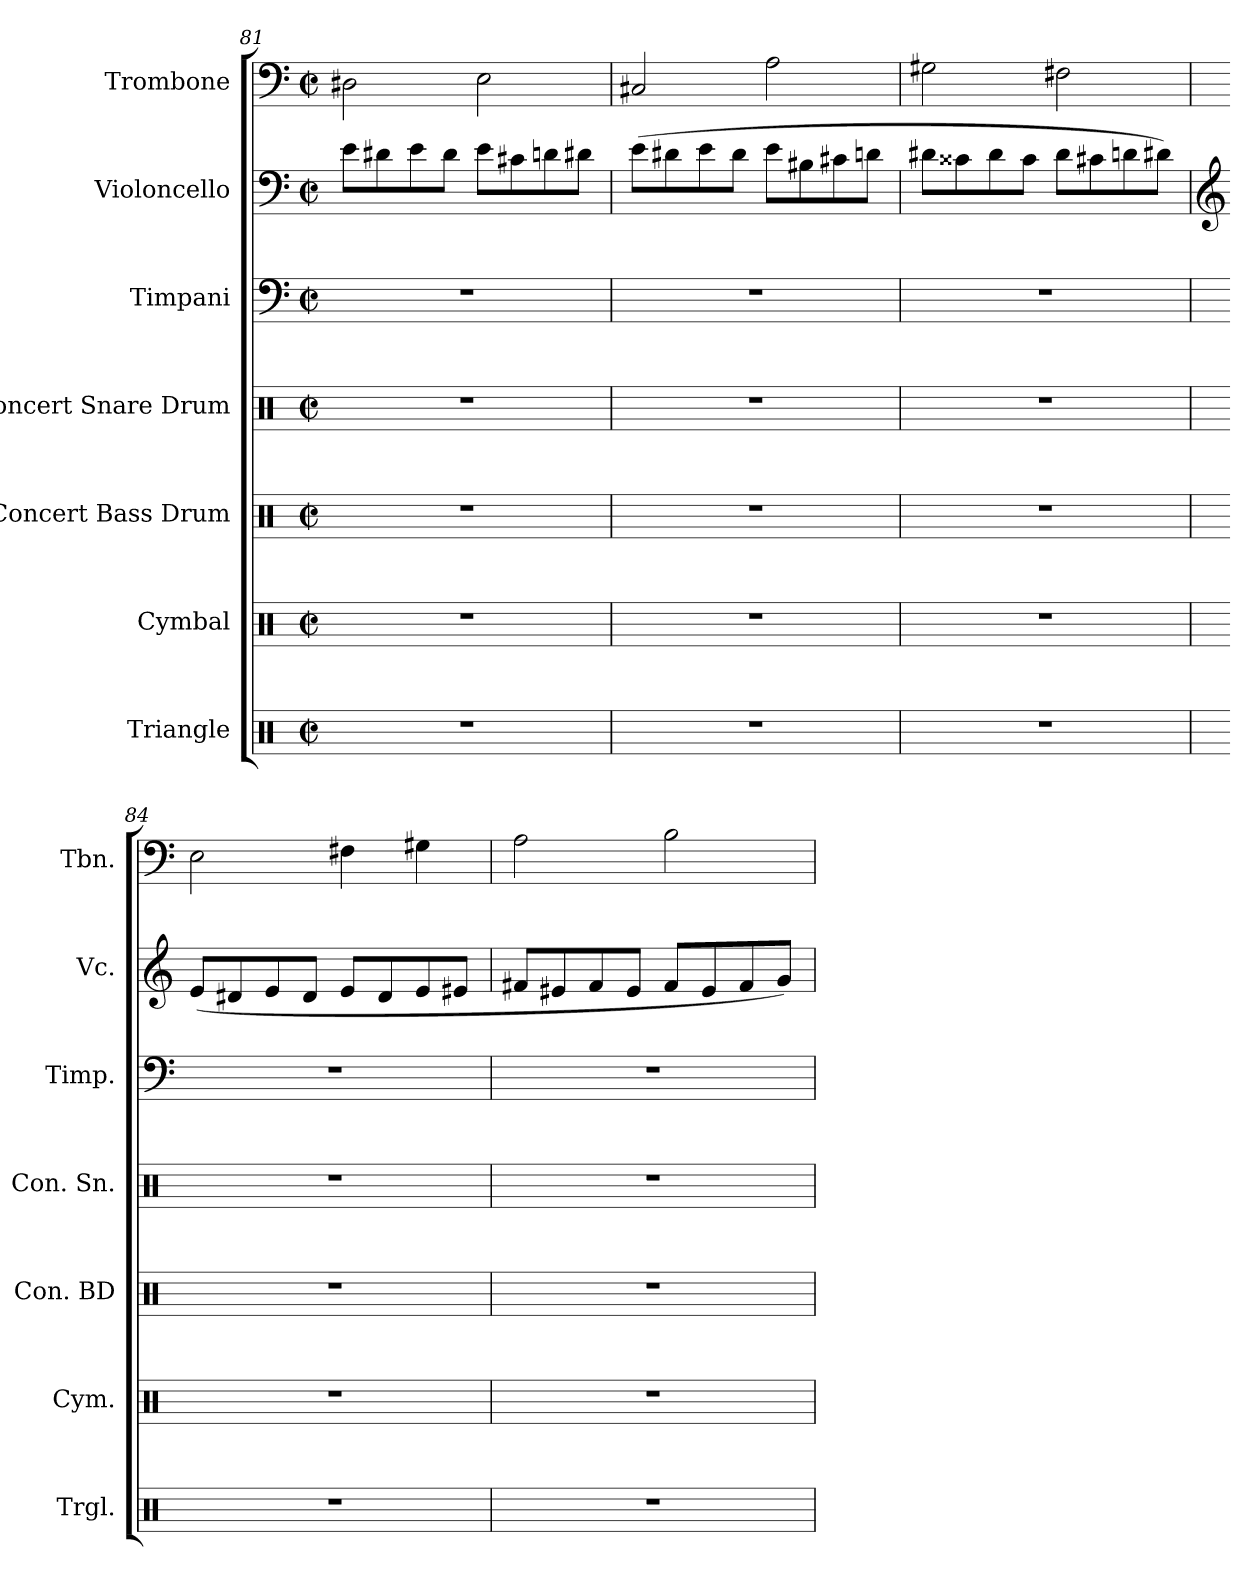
**kern	**kern	**kern	**kern	**kern	**kern	**kern
*part7	*part6	*part5	*part4	*part3	*part2	*part1
*staff7	*staff6	*staff5	*staff4	*staff3	*staff2	*staff1
*I"Triangle	*I"Cymbal	*I"Concert Bass Drum	*I"Concert Snare Drum	*I"Timpani	*I"Violoncello	*I"Trombone
*I'Trgl.	*I'Cym.	*I'Con. BD	*I'Con. Sn.	*I'Timp.	*I'Vc.	*I'Tbn.
*clefX	*clefX	*clefX	*clefX	*clefF4	*clefF4	*clefF4
*k[]	*k[]	*k[]	*k[]	*k[]	*k[]	*k[]
*M2/2	*M2/2	*M2/2	*M2/2	*M2/2	*M2/2	*M2/2
*met(c|)	*met(c|)	*met(c|)	*met(c|)	*met(c|)	*met(c|)	*met(c|)
=81	=81	=81	=81	=81	=81	=81
1r	1r	1r	1r	1r	8e\L	2D#X\
.	.	.	.	.	8d#X\	.
.	.	.	.	.	8e\	.
.	.	.	.	.	8d#\J	.
.	.	.	.	.	8e\L	2E\
.	.	.	.	.	8c#X\	.
.	.	.	.	.	8dn\	.
.	.	.	.	.	8d#X\J	.
!!LO:LB:g=z
=82	=82	=82	=82	=82	=82	=82
1r	1r	1r	1r	1r	(8e\L	2C#X/
.	.	.	.	.	8d#X\	.
.	.	.	.	.	8e\	.
.	.	.	.	.	8d#\J	.
.	.	.	.	.	8e\L	2A\
.	.	.	.	.	8B#X\	.
.	.	.	.	.	8c#X\	.
.	.	.	.	.	8dn\J	.
=83	=83	=83	=83	=83	=83	=83
1r	1r	1r	1r	1r	8d#X\L	2G#X\
.	.	.	.	.	8c##X\	.
.	.	.	.	.	8d#\	.
.	.	.	.	.	8c##\J	.
.	.	.	.	.	8d#\L	2F#X\
.	.	.	.	.	8c#X\	.
.	.	.	.	.	8dn\	.
.	.	.	.	.	8d#X\J)	.
=84	=84	=84	=84	=84	=84	=84
*	*	*	*	*	*clefG2	*
1r	1r	1r	1r	1r	(8e/L	2E\
.	.	.	.	.	8d#X/	.
.	.	.	.	.	8e/	.
.	.	.	.	.	8d#/J	.
.	.	.	.	.	8e/L	4F#X\
.	.	.	.	.	8d#/	.
.	.	.	.	.	8e/	4G#X\
.	.	.	.	.	8e#X/J	.
=85	=85	=85	=85	=85	=85	=85
1r	1r	1r	1r	1r	8f#X/L	2A\
.	.	.	.	.	8e#X/	.
.	.	.	.	.	8f#/	.
.	.	.	.	.	8e#/J	.
.	.	.	.	.	8f#/L	2B\
.	.	.	.	.	8e#/	.
.	.	.	.	.	8f#/	.
.	.	.	.	.	8g/J)	.
=	=	=	=	=	=	=
*-	*-	*-	*-	*-	*-	*-
